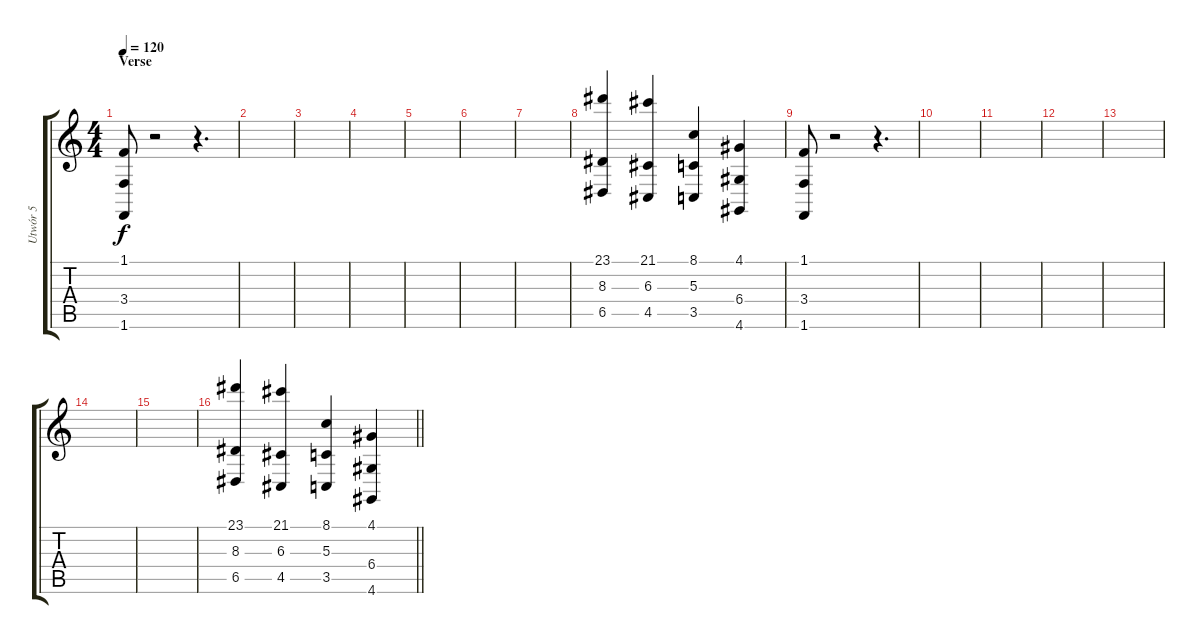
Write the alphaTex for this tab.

\track ("Utwór 5" "Utwór 5") {instrument stringensemble1}
\staff {score tabs}
\tuning (E4 B3 G3 D3 A2 E2) {hide}
\ts (4 4)
\section ("" "Verse")
\tempo 120
\clef g2
\ks c
(1.1 3.4 1.6).8{dy f} r.2 r.4{d} |
|
|
|
|
|
|
(23.1 8.3 6.5).4 (21.1 6.3 4.5).4 (8.1 5.3 3.5).4 (4.1 6.4 4.6).4 |
(1.1 3.4 1.6).8 r.2 r.4{d} |
|
|
|
|
|
|
\barLineRight lightlight
(23.1 8.3 6.5).4 (21.1 6.3 4.5).4 (8.1 5.3 3.5).4 (4.1 6.4 4.6).4
